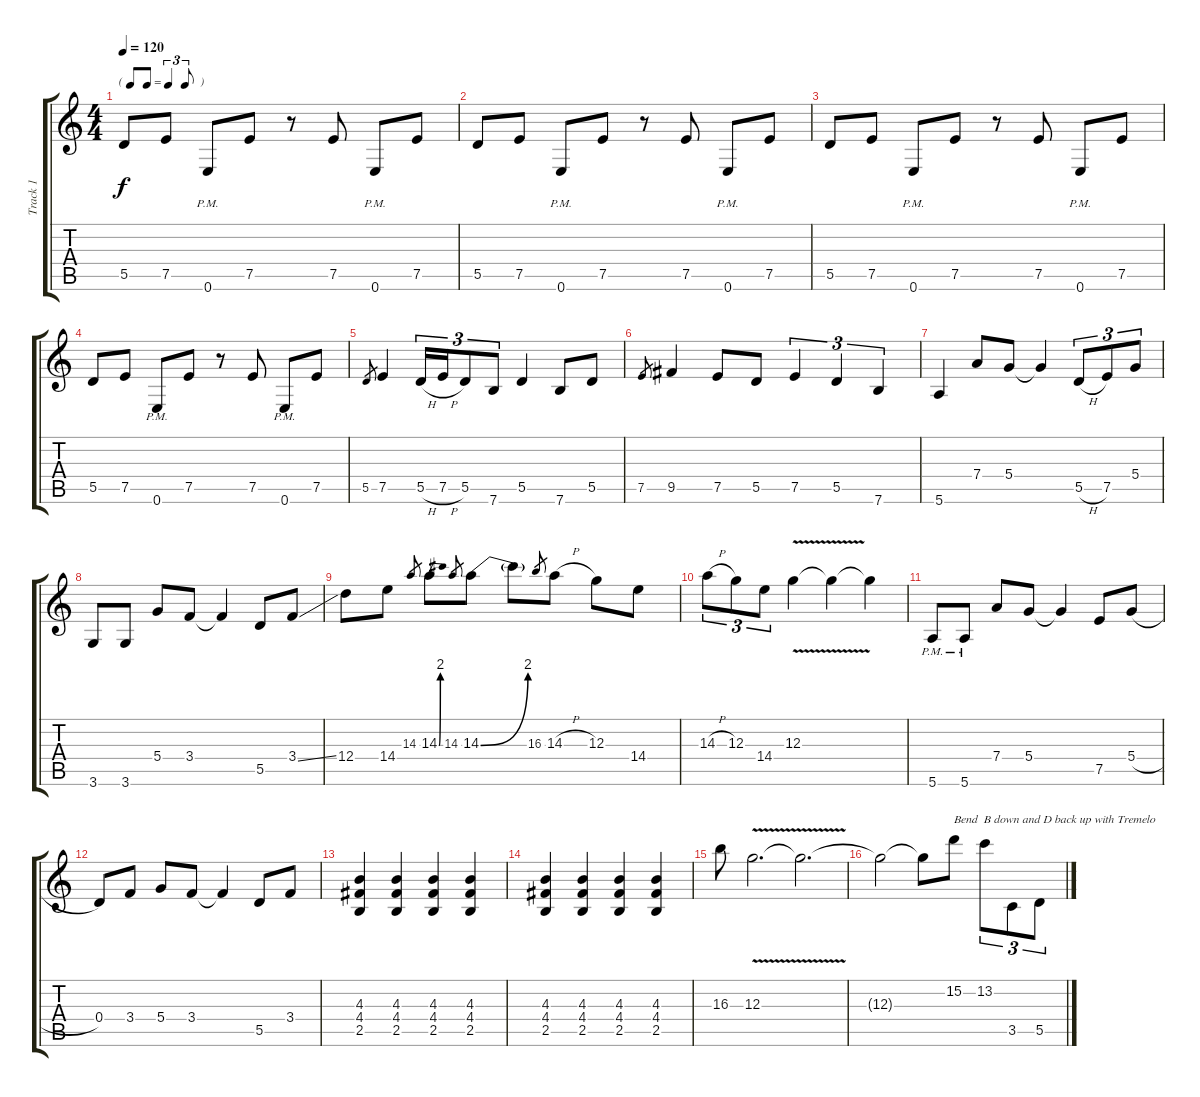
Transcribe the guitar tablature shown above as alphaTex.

\track ("Track 1" "Track 1") {instrument distortionguitar}
\staff {score tabs}
\tuning (E4 B3 G3 D3 A2 E2) {hide}
\ts (4 4)
\tf triplet8th
\tempo 120
\clef g2
\ks c
5.5.8{dy f} 7.5.8 0.6{pm}.8 7.5.8 r.8 7.5.8 0.6{pm}.8 7.5.8 |
5.5.8 7.5.8 0.6{pm}.8 7.5.8 r.8 7.5.8 0.6{pm}.8 7.5.8 |
5.5.8 7.5.8 0.6{pm}.8 7.5.8 r.8 7.5.8 0.6{pm}.8 7.5.8 |
5.5.8 7.5.8 0.6{pm}.8 7.5.8 r.8 7.5.8 0.6{pm}.8 7.5.8 |
5.5.8{gr} 7.5.4 5.5{h}.16{tu (3 2)} 7.5{h}.16{tu (3 2)} 5.5.8{tu (3 2)} 7.6.8{tu (3 2)} 5.5.4 7.6.8 5.5.8 |
7.5.8{gr} 9.5.4 7.5.8 5.5.8 7.5.4{tu (3 2)} 5.5.4{tu (3 2)} 7.6.4{tu (3 2)} |
5.6.4 7.4.8 5.4.8 5.4{t}.4 5.5{h}.8{tu (3 2)} 7.5.8{tu (3 2)} 5.4.8{tu (3 2)} |
3.6.8 3.6.8 5.4.8 3.4.8 3.4{t}.4 5.5.8 3.4{ss}.8 |
12.4.8 14.4.8 14.3.8{gr} 14.3{be (bend 0 0 60 8)}.8 14.3.8{gr} 14.3{be (bend 0 0 60 8)}.8 14.3{t}.8 16.3.8{gr} 14.3{h}.8 12.3.8 14.4.8 |
14.3{h}.8{tu (3 2)} 12.3.8{tu (3 2)} 14.4.8{tu (3 2)} 12.3{v}.4 12.3{t}.4 12.3{t}.4 |
5.6{pm}.8 5.6{pm}.8 7.4.8 5.4.8 5.4{t}.4 7.5.8 5.4{h}.8 |
0.4.8 3.4.8 5.4.8 3.4.8 3.4{t}.4 5.5.8 3.4.8 |
(4.3 4.4 2.5).4 (4.3 4.4 2.5).4 (4.3 4.4 2.5).4 (4.3 4.4 2.5).4 |
(4.3 4.4 2.5).4 (4.3 4.4 2.5).4 (4.3 4.4 2.5).4 (4.3 4.4 2.5).4 |
16.3.8 12.3{v}.2{d} 12.3{t}.2{d} |
12.3{t}.2 12.3{t}.8 15.2.8{txt "Bend  B down and D back up with Tremelo"} 13.2.8{tu (3 2)} 3.5.8{tu (3 2)} 5.5.8{tu (3 2)}
